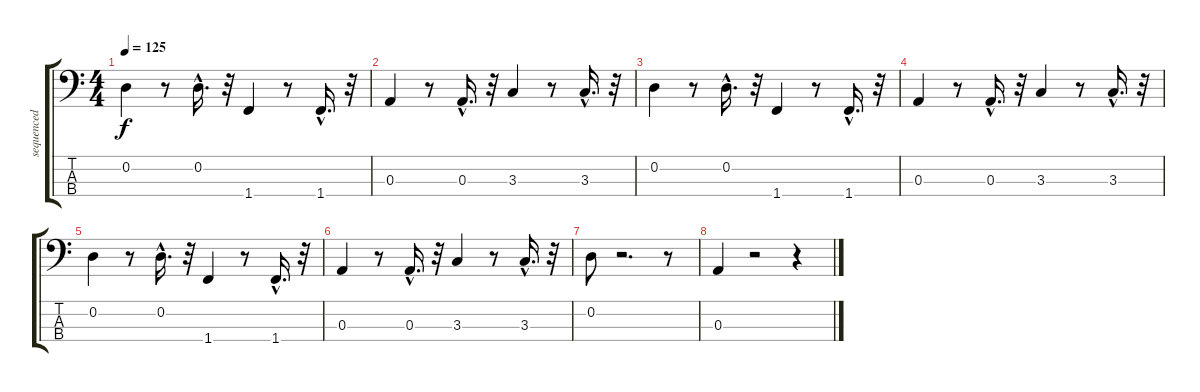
\track ("sequenced by" "sequenced ") {instrument electricbassfinger}
\staff {score tabs}
\tuning (G2 D2 A1 E1) {hide}
\ts (4 4)
\tempo 125
\clef f4
\ks c
0.2.4{dy f} r.8 0.2{hac}.16{d} r.32 1.4.4 r.8 1.4{hac}.16{d} r.32 |
0.3.4 r.8 0.3{hac}.16{d} r.32 3.3.4 r.8 3.3{hac}.16{d} r.32 |
0.2.4 r.8 0.2{hac}.16{d} r.32 1.4.4 r.8 1.4{hac}.16{d} r.32 |
0.3.4 r.8 0.3{hac}.16{d} r.32 3.3.4 r.8 3.3{hac}.16{d} r.32 |
0.2.4 r.8 0.2{hac}.16{d} r.32 1.4.4 r.8 1.4{hac}.16{d} r.32 |
0.3.4 r.8 0.3{hac}.16{d} r.32 3.3.4 r.8 3.3{hac}.16{d} r.32 |
0.2.8 r.2{d} r.8 |
0.3.4 r.2 r.4
